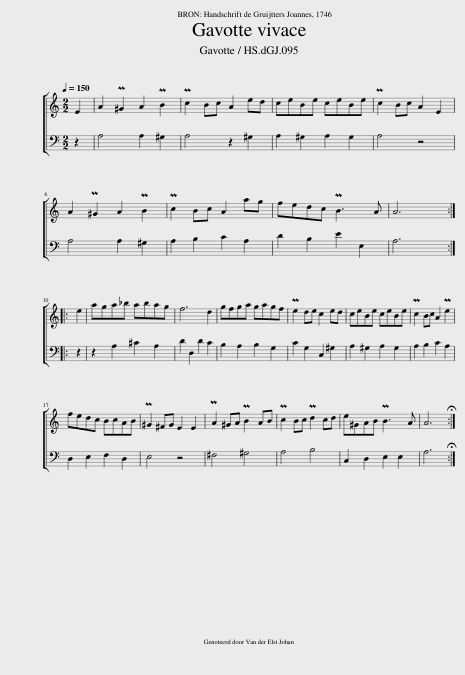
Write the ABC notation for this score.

X:1
%%score [ 1 2 ]
L:1/8
Q:1/4=150
M:2/2
I:linebreak $
K:C
V:1 treble
V:2 bass
V:1
 E2 | A2 P^G2 A2 PB2 | Pc2 Bc A2 ed | ceBe ceBe | Pc2 Bc A2 E2 |$ %5
 A2 P^G2 A2 PB2 | Pc2 Bc A2 ag | fedc PB3 A | A6 ::$ e2 | %10
 aga_b abag | f6 d2 | gfga gagf | Pe2 de c2 ed | ceBe ceBe | %15
 Pc2 Bc A2 Pe2 |$ fedc BcAB | P^G2 ^FG E2 E2 | PA2 ^GA PB2 AB | Pc2 Bc Pd2 cd | %20
 e^GAB PB3 A | A6 :| %22
V:2
 z2 | A,4 A,2 ^G,2 | A,4 z2 ^G,2 | A,2 ^G,2 A,2 G,2 | A,4 z4 |$ %5
 A,4 A,2 ^G,2 | A,2 B,2 C2 A,2 | D2 B,2 E2 E,2 | A,6 ::$ z2 | %10
 z2 A,2 ^C2 A,2 | D2 D,2 D2 C2 | B,2 A,2 B,2 G,2 | C2 G,2 C,2 ^G,2 | A,2 ^G,2 A,2 G,2 | %15
 A,2 B,2 C2 A,2 |$ D,2 E,2 F,2 D,2 | E,4 z4 | ^F,4 ^G,4 | A,4 B,4 | %20
 C,2 D,2 E,2 E,2 | A,6 :| %22
